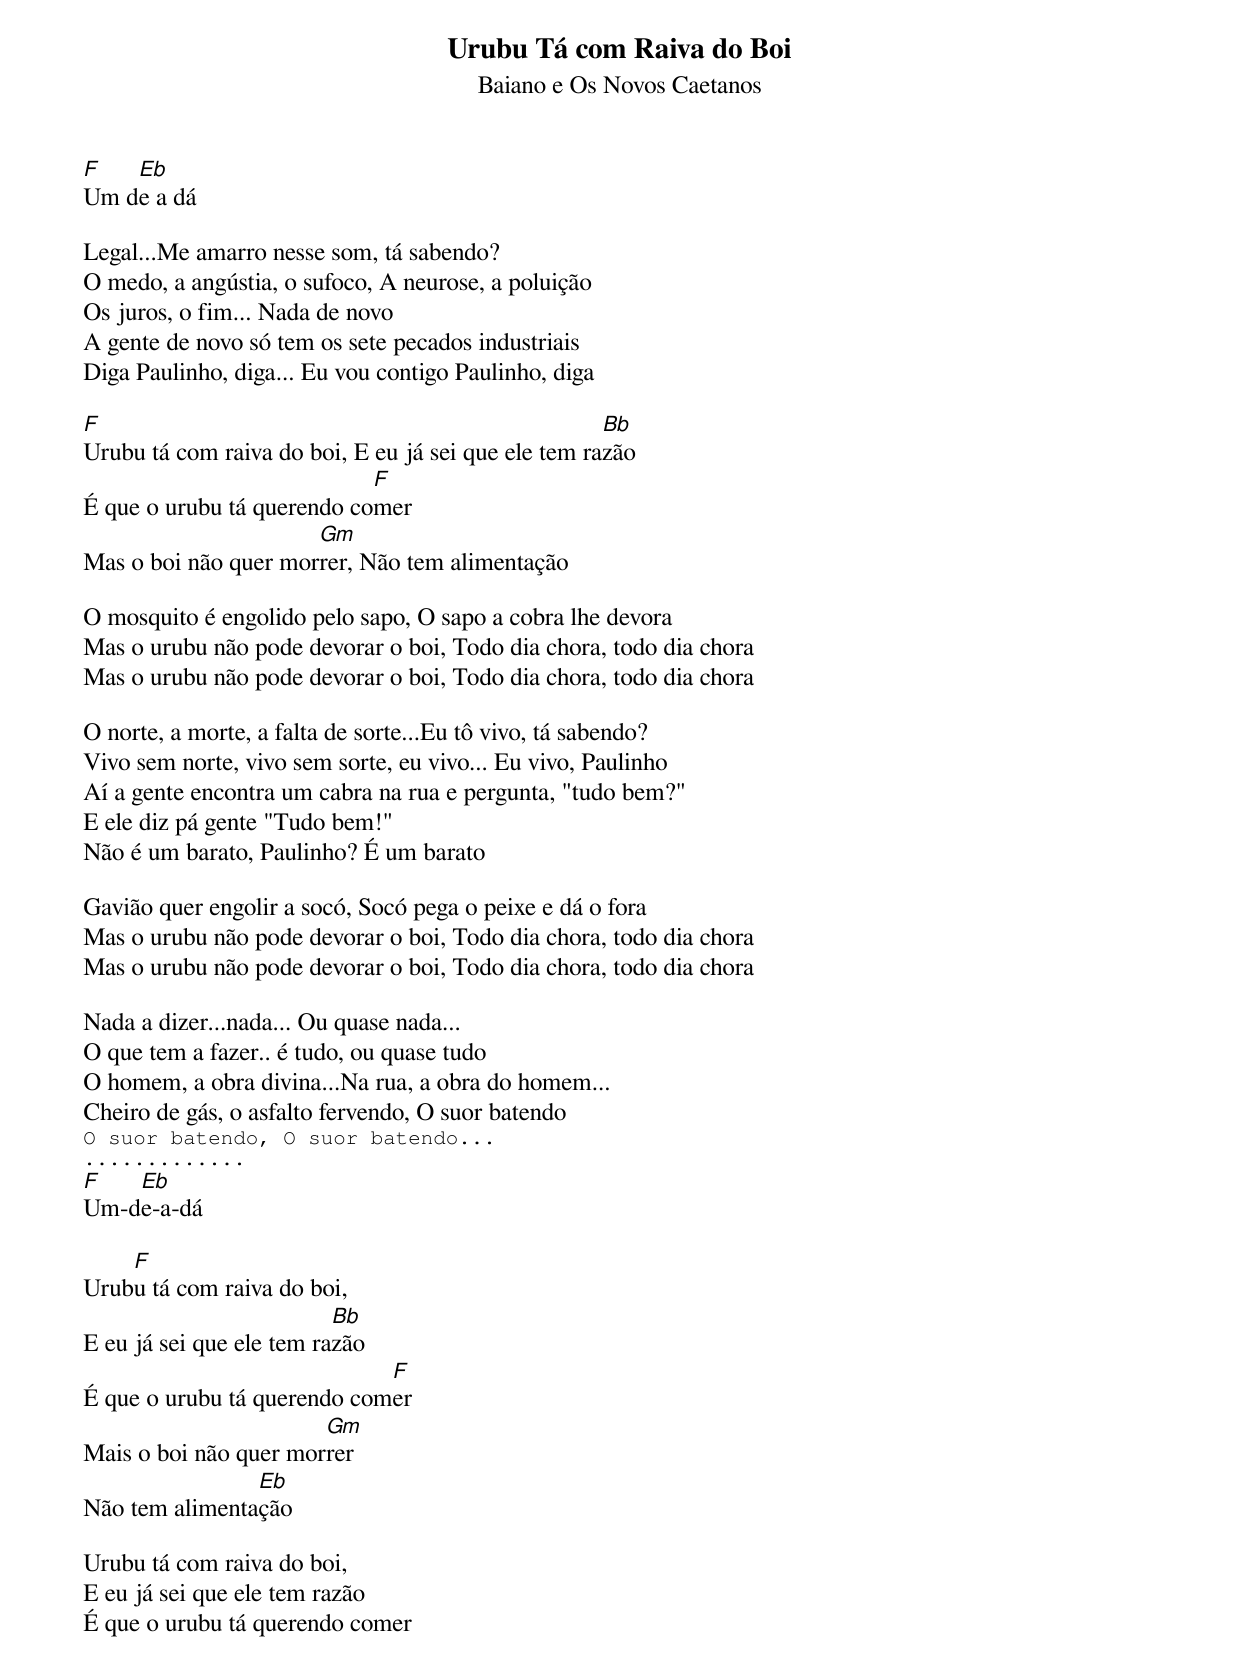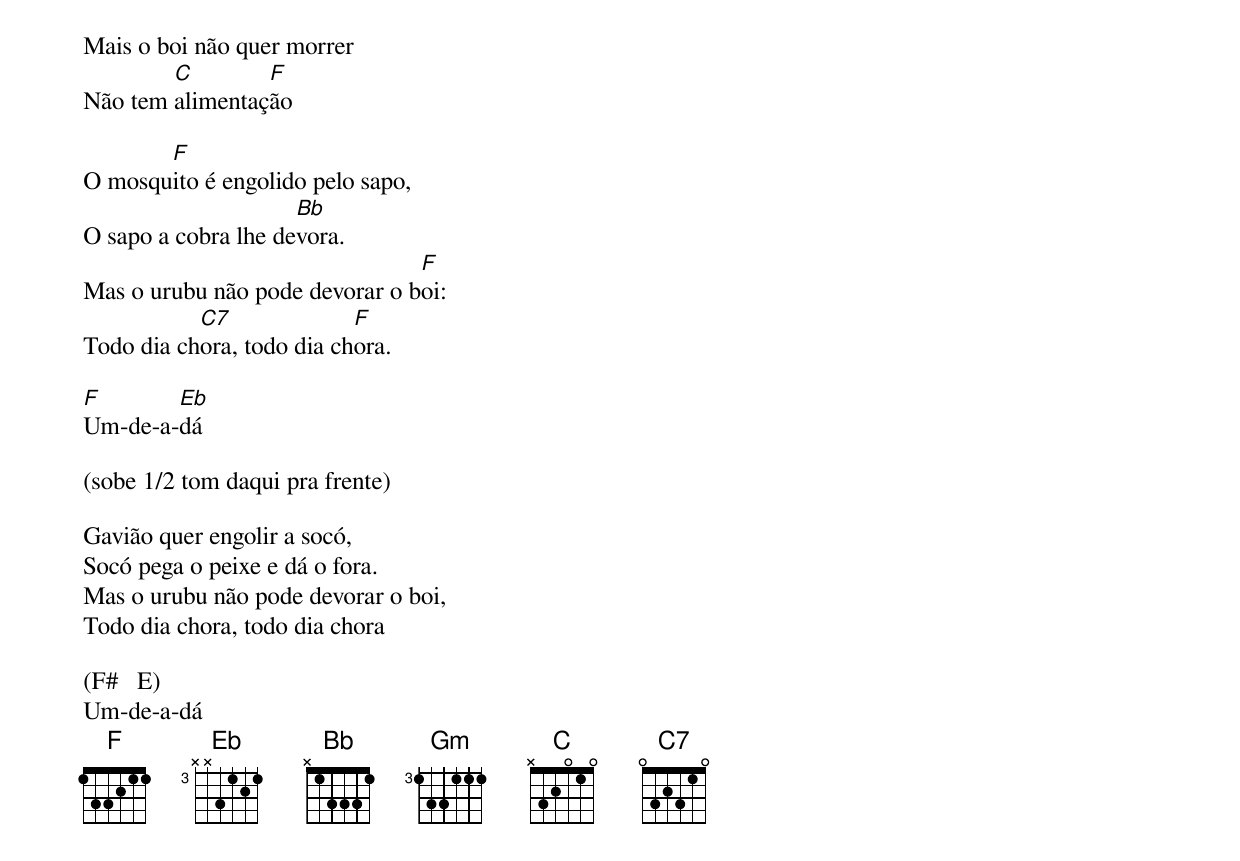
Urubu Tá com Raiva do Boi
Baiano e Os Novos Caetanos

F   Eb
Um de a dá

Legal...Me amarro nesse som, tá sabendo?
O medo, a angústia, o sufoco, A neurose, a poluição
Os juros, o fim... Nada de novo
A gente de novo só tem os sete pecados industriais
Diga Paulinho, diga... Eu vou contigo Paulinho, diga

F                                                    Bb
Urubu tá com raiva do boi, E eu já sei que ele tem razão
                            F
É que o urubu tá querendo comer
                      Gm
Mas o boi não quer morrer, Não tem alimentação

O mosquito é engolido pelo sapo, O sapo a cobra lhe devora
Mas o urubu não pode devorar o boi, Todo dia chora, todo dia chora
Mas o urubu não pode devorar o boi, Todo dia chora, todo dia chora

O norte, a morte, a falta de sorte...Eu tô vivo, tá sabendo?
Vivo sem norte, vivo sem sorte, eu vivo... Eu vivo, Paulinho
Aí a gente encontra um cabra na rua e pergunta, "tudo bem?"
E ele diz pá gente "Tudo bem!"
Não é um barato, Paulinho? É um barato

Gavião quer engolir a socó, Socó pega o peixe e dá o fora
Mas o urubu não pode devorar o boi, Todo dia chora, todo dia chora
Mas o urubu não pode devorar o boi, Todo dia chora, todo dia chora

Nada a dizer...nada... Ou quase nada...
O que tem a fazer.. é tudo, ou quase tudo
O homem, a obra divina...Na rua, a obra do homem...
Cheiro de gás, o asfalto fervendo, O suor batendo
O suor batendo, O suor batendo...
.............
F   Eb
Um-de-a-dá

    F
Urubu tá com raiva do boi,
                          Bb
E eu já sei que ele tem razão
                             F
É que o urubu tá querendo comer
                       Gm
Mais o boi não quer morrer
                Eb
Não tem alimentação

Urubu tá com raiva do boi,
E eu já sei que ele tem razão
É que o urubu tá querendo comer
Mais o boi não quer morrer
        C        F
Não tem alimentação

       F
O mosquito é engolido pelo sapo,
                     Bb
O sapo a cobra lhe devora.
                                F
Mas o urubu não pode devorar o boi:
           C7              F
Todo dia chora, todo dia chora.

F       Eb
Um-de-a-dá

(sobe 1/2 tom daqui pra frente)

Gavião quer engolir a socó,
Socó pega o peixe e dá o fora.
Mas o urubu não pode devorar o boi,
Todo dia chora, todo dia chora

(F#   E)
Um-de-a-dá
